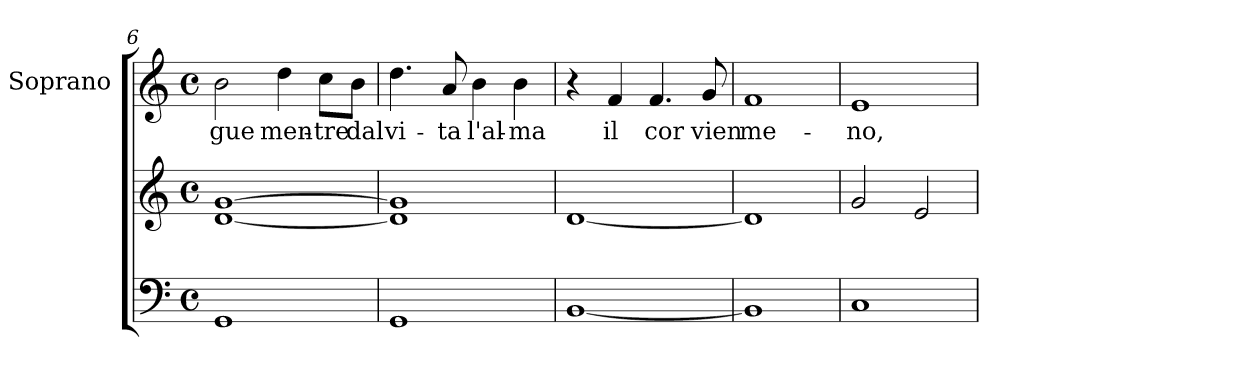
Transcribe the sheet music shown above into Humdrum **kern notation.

**kern	**kern	**kern	**text
*part2	*part2	*part1	*part1
*staff3	*staff2	*staff1	*staff1
*	*	*I"Soprano	*
*	*	*I'S	*
!!LO:LB:g=z
*clefF4	*clefG2	*clefG2	*
*k[]	*k[]	*k[]	*
*C:	*C:	*C:	*
*M4/4	*M4/4	*M4/4	*
*met(c)	*met(c)	*met(c)	*
=6	=6	=6	=6
1GG	[1d [1g	2b\	-gue
.	.	4dd\	men-
.	.	8cc\L	-tre
.	.	8b\J	dal
=7	=7	=7	=7
1GG	1d] 1g]	4.dd\	vi-
.	.	8a/	-ta
.	.	4b\	l'al-
.	.	4b\	-ma
=8	=8	=8	=8
[1BB	[1d	4r	.
.	.	4f/	il
.	.	4.f/	cor
.	.	8g/	vien
=9	=9	=9	=9
1BB]	1d]	1f	me-
=10	=10	=10	=10
1C	2g/	1e	-no,
.	2e/	.	.
=	=	=	=
*-	*-	*-	*-
